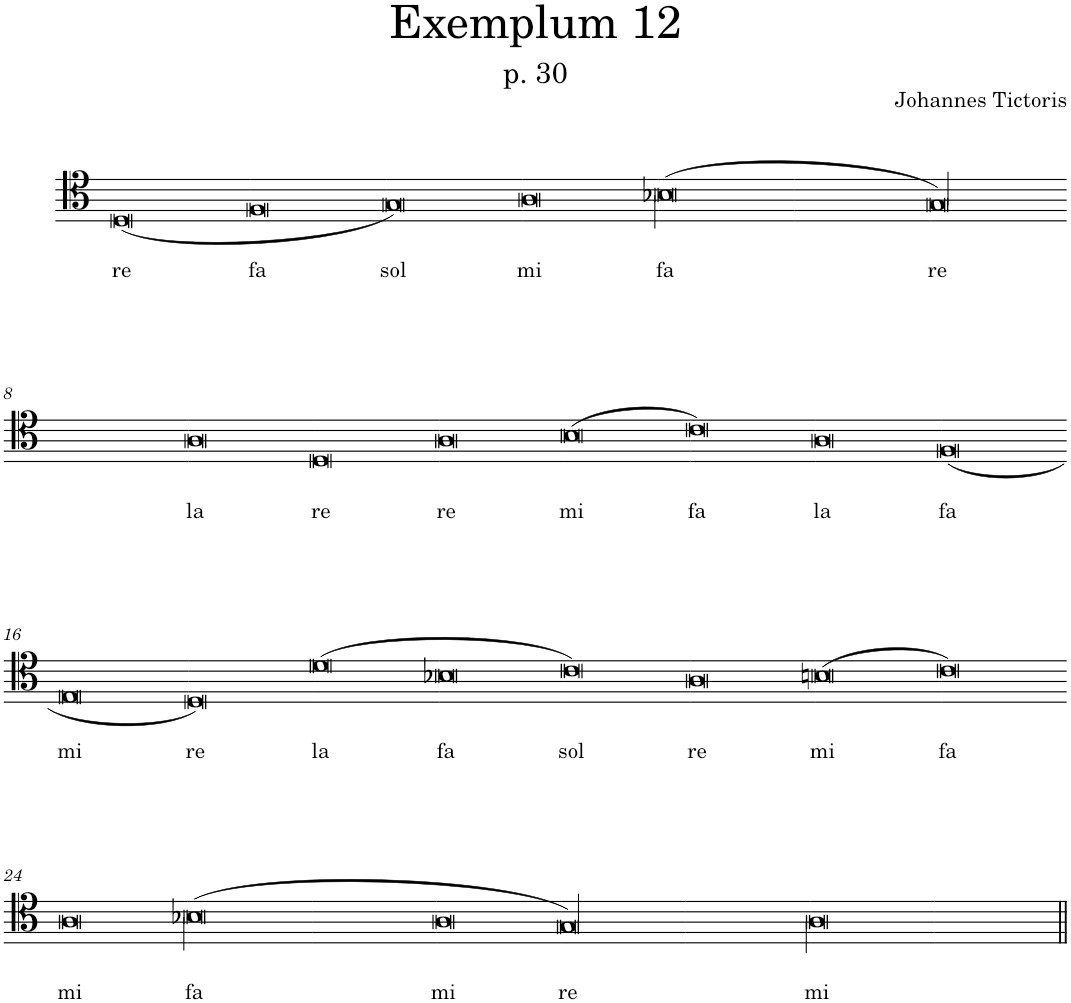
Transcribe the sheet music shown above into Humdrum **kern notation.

**kern	**text	**text
*part1	*part1	*part1
*staff1	*staff1	*staff1
*I"Piano	*	*
*I'Pno.	*	*
*clefC4	*	*
*k[]	*	*
*M4/2	*	*
=1	=1	=1
!	!	!LO:LY:b
(0D	.	re
=2-	=2-	=2-
!	!	!LO:LY:b
0F	.	fa
=3-	=3-	=3-
!	!	!LO:LY:b
0G)	.	sol
=4-	=4-	=4-
!	!	!LO:LY:b
0A	.	mi
=5-	=5-	=5-
!	!	!LO:LY:b
([0B-X\	.	fa
=6-	=6-	=6-
0B-]	.	.
=7-	=7-	=7-
!	!	!LO:LY:b
[0G/)	.	re
!!LO:LB:g=z
=8-	=8-	=8-
0G]	.	.
=9-	=9-	=9-
!	!	!LO:LY:b
0A	.	la
=10-	=10-	=10-
!	!	!LO:LY:b
0D	.	re
=11-	=11-	=11-
!	!	!LO:LY:b
0A	.	re
=12-	=12-	=12-
!	!	!LO:LY:b
(0B	.	mi
=13-	=13-	=13-
!	!	!LO:LY:b
0c)	.	fa
=14-	=14-	=14-
!	!	!LO:LY:b
0A	.	la
=15-	=15-	=15-
!	!	!LO:LY:b
(0F	.	fa
!!LO:LB:g=z
=16-	=16-	=16-
!	!	!LO:LY:b
0E	.	mi
=17-	=17-	=17-
!	!	!LO:LY:b
0D)	.	re
=18-	=18-	=18-
!	!	!LO:LY:b
(0d	.	la
=19-	=19-	=19-
!	!	!LO:LY:b
0B-X	.	fa
=20-	=20-	=20-
!	!	!LO:LY:b
0c)	.	sol
=21-	=21-	=21-
!	!	!LO:LY:b
0A	.	re
=22-	=22-	=22-
!	!	!LO:LY:b
(0Bn	.	mi
=23-	=23-	=23-
!	!	!LO:LY:b
0c)	.	fa
!!LO:LB:g=z
=24-	=24-	=24-
!	!	!LO:LY:b
0A	.	mi
=25-	=25-	=25-
!	!	!LO:LY:b
([0B-X\	.	fa
=26-	=26-	=26-
0B-]	.	.
=27-	=27-	=27-
!	!	!LO:LY:b
0A	.	mi
=28-	=28-	=28-
!	!	!LO:LY:b
[0G/)	.	re
=29-	=29-	=29-
0G]	.	.
=30-	=30-	=30-
!	!	!LO:LY:b
[0A\	.	mi
=31-	=31-	=31-
0A]	.	.
=||	=||	=||
*-	*-	*-
